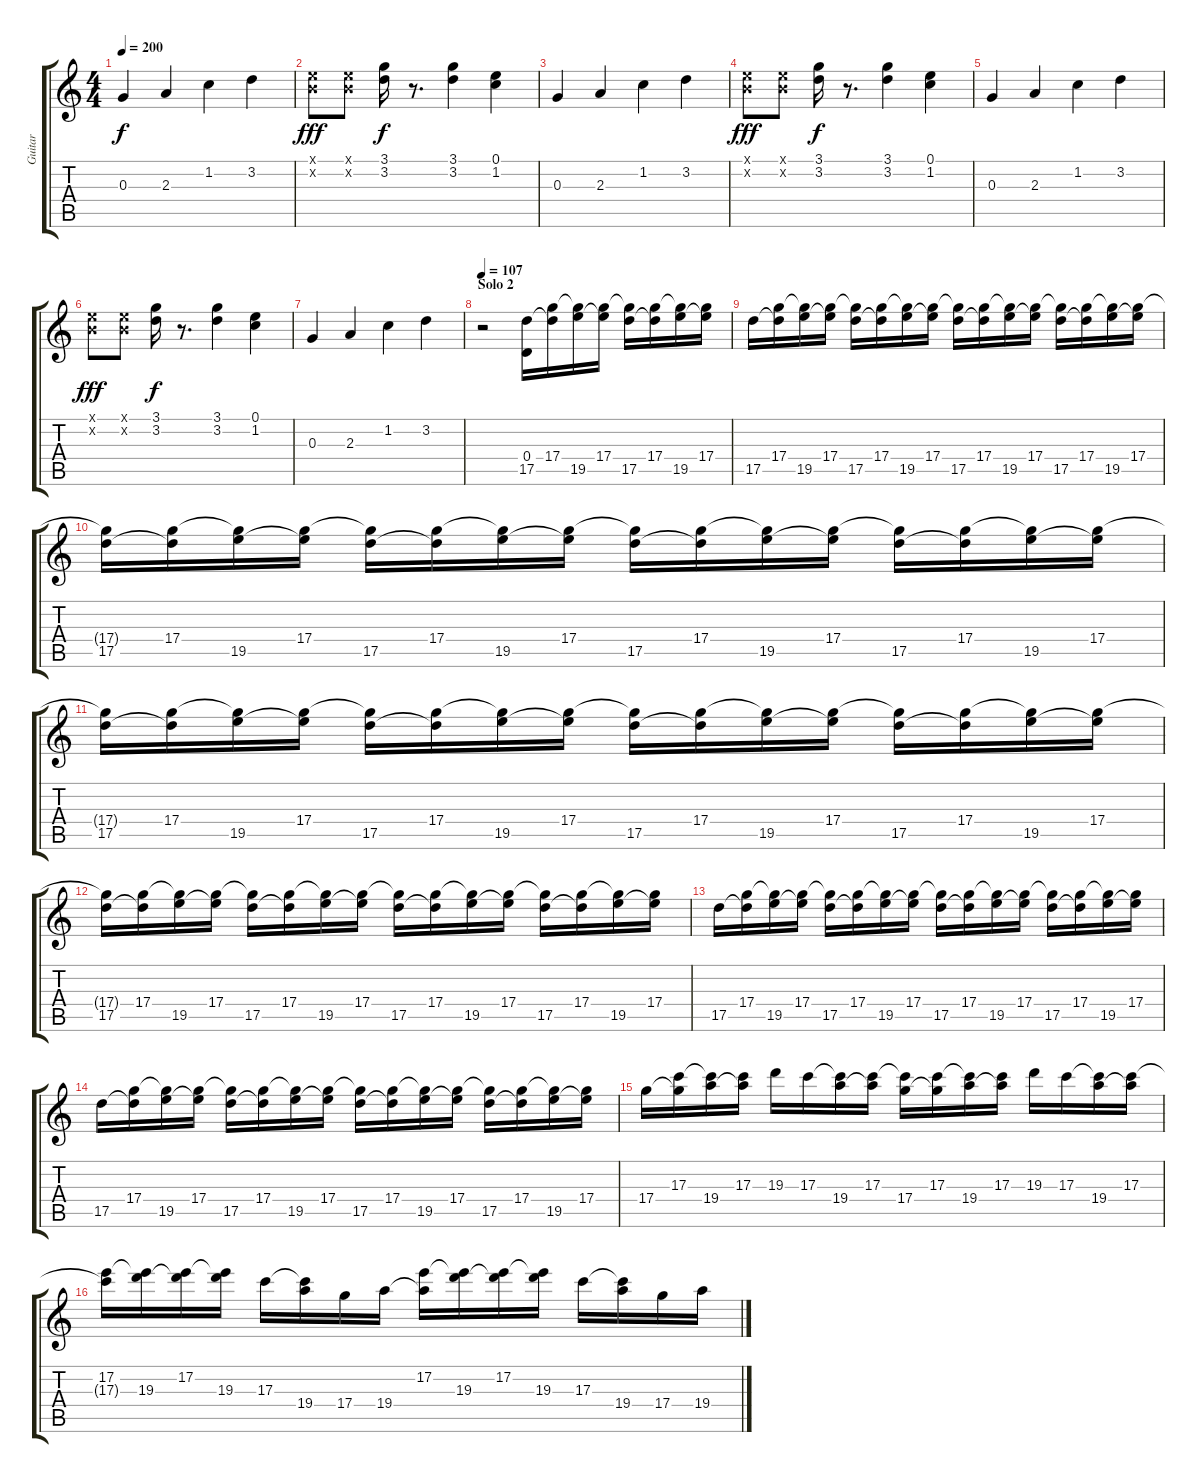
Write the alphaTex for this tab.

\track ("Guitar " "Guitar ") {instrument overdrivenguitar}
\staff {score tabs}
\tuning (E4 B3 G3 D3 A2 E2) {hide}
\ts (4 4)
\tempo 200
\clef g2
\ks c
0.3.4{dy f} 2.3.4 1.2.4 3.2.4 |
(0.1{x} 0.2{x}).8{dy fff} (0.1{x} 0.2{x}).8 (3.1 3.2).16{dy f} r.8{d} (3.1 3.2).4 (0.1 1.2).4 |
0.3.4 2.3.4 1.2.4 3.2.4 |
(0.1{x} 0.2{x}).8{dy fff} (0.1{x} 0.2{x}).8 (3.1 3.2).16{dy f} r.8{d} (3.1 3.2).4 (0.1 1.2).4 |
0.3.4 2.3.4 1.2.4 3.2.4 |
(0.1{x} 0.2{x}).8{dy fff} (0.1{x} 0.2{x}).8 (3.1 3.2).16{dy f} r.8{d} (3.1 3.2).4 (0.1 1.2).4 |
0.3.4 2.3.4 1.2.4 3.2.4 |
\section ("" "Solo 2")
\tempo 107
r.2{volume 0 instrument acousticguitarnylon} (0.4 17.5).16{volume 11} (17.4 17.5{t}).16 (17.4{t} 19.5).16 (17.4 19.5{t}).16 (17.4{t} 17.5).16 (17.4 17.5{t}).16 (17.4{t} 19.5).16 (17.4 19.5{t}).16 |
17.5.16 (17.4 17.5{t}).16 (17.4{t} 19.5).16 (17.4 19.5{t}).16 (17.4{t} 17.5).16 (17.4 17.5{t}).16 (17.4{t} 19.5).16 (17.4 19.5{t}).16 (17.4{t} 17.5).16 (17.4 17.5{t}).16 (17.4{t} 19.5).16 (17.4 19.5{t}).16 (17.4{t} 17.5).16 (17.4 17.5{t}).16 (17.4{t} 19.5).16 (17.4 19.5{t}).16 |
(17.4{t} 17.5).16 (17.4 17.5{t}).16 (17.4{t} 19.5).16 (17.4 19.5{t}).16 (17.4{t} 17.5).16 (17.4 17.5{t}).16 (17.4{t} 19.5).16 (17.4 19.5{t}).16 (17.4{t} 17.5).16 (17.4 17.5{t}).16 (17.4{t} 19.5).16 (17.4 19.5{t}).16 (17.4{t} 17.5).16 (17.4 17.5{t}).16 (17.4{t} 19.5).16 (17.4 19.5{t}).16 |
(17.4{t} 17.5).16 (17.4 17.5{t}).16 (17.4{t} 19.5).16 (17.4 19.5{t}).16 (17.4{t} 17.5).16 (17.4 17.5{t}).16 (17.4{t} 19.5).16 (17.4 19.5{t}).16 (17.4{t} 17.5).16 (17.4 17.5{t}).16 (17.4{t} 19.5).16 (17.4 19.5{t}).16 (17.4{t} 17.5).16 (17.4 17.5{t}).16 (17.4{t} 19.5).16 (17.4 19.5{t}).16 |
(17.4{t} 17.5).16 (17.4 17.5{t}).16 (17.4{t} 19.5).16 (17.4 19.5{t}).16 (17.4{t} 17.5).16 (17.4 17.5{t}).16 (17.4{t} 19.5).16 (17.4 19.5{t}).16 (17.4{t} 17.5).16 (17.4 17.5{t}).16 (17.4{t} 19.5).16 (17.4 19.5{t}).16 (17.4{t} 17.5).16 (17.4 17.5{t}).16 (17.4{t} 19.5).16 (17.4 19.5{t}).16 |
17.5.16 (17.4 17.5{t}).16 (17.4{t} 19.5).16 (17.4 19.5{t}).16 (17.4{t} 17.5).16 (17.4 17.5{t}).16 (17.4{t} 19.5).16 (17.4 19.5{t}).16 (17.4{t} 17.5).16 (17.4 17.5{t}).16 (17.4{t} 19.5).16 (17.4 19.5{t}).16 (17.4{t} 17.5).16 (17.4 17.5{t}).16 (17.4{t} 19.5).16 (17.4 19.5{t}).16 |
17.5.16 (17.4 17.5{t}).16 (17.4{t} 19.5).16 (17.4 19.5{t}).16 (17.4{t} 17.5).16 (17.4 17.5{t}).16 (17.4{t} 19.5).16 (17.4 19.5{t}).16 (17.4{t} 17.5).16 (17.4 17.5{t}).16 (17.4{t} 19.5).16 (17.4 19.5{t}).16 (17.4{t} 17.5).16 (17.4 17.5{t}).16 (17.4{t} 19.5).16 (17.4 19.5{t}).16 |
17.4.16 (17.3 17.4{t}).16 (17.3{t} 19.4).16 (17.3 19.4{t}).16 19.3.16 17.3.16 (17.3{t} 19.4).16 (17.3 19.4{t}).16 (17.3{t} 17.4).16 (17.3 17.4{t}).16 (17.3{t} 19.4).16 (17.3 19.4{t}).16 19.3.16 17.3.16 (17.3{t} 19.4).16 (17.3 19.4{t}).16 |
(17.2 17.3{t}).16 (17.2{t} 19.3).16 (17.2 19.3{t}).16 (17.2{t} 19.3).16 17.3.16 (17.3{t} 19.4).16 17.4.16 19.4.16 (17.2 19.4{t}).16 (17.2{t} 19.3).16 (17.2 19.3{t}).16 (17.2{t} 19.3).16 17.3.16 (17.3{t} 19.4).16 17.4.16 19.4.16
